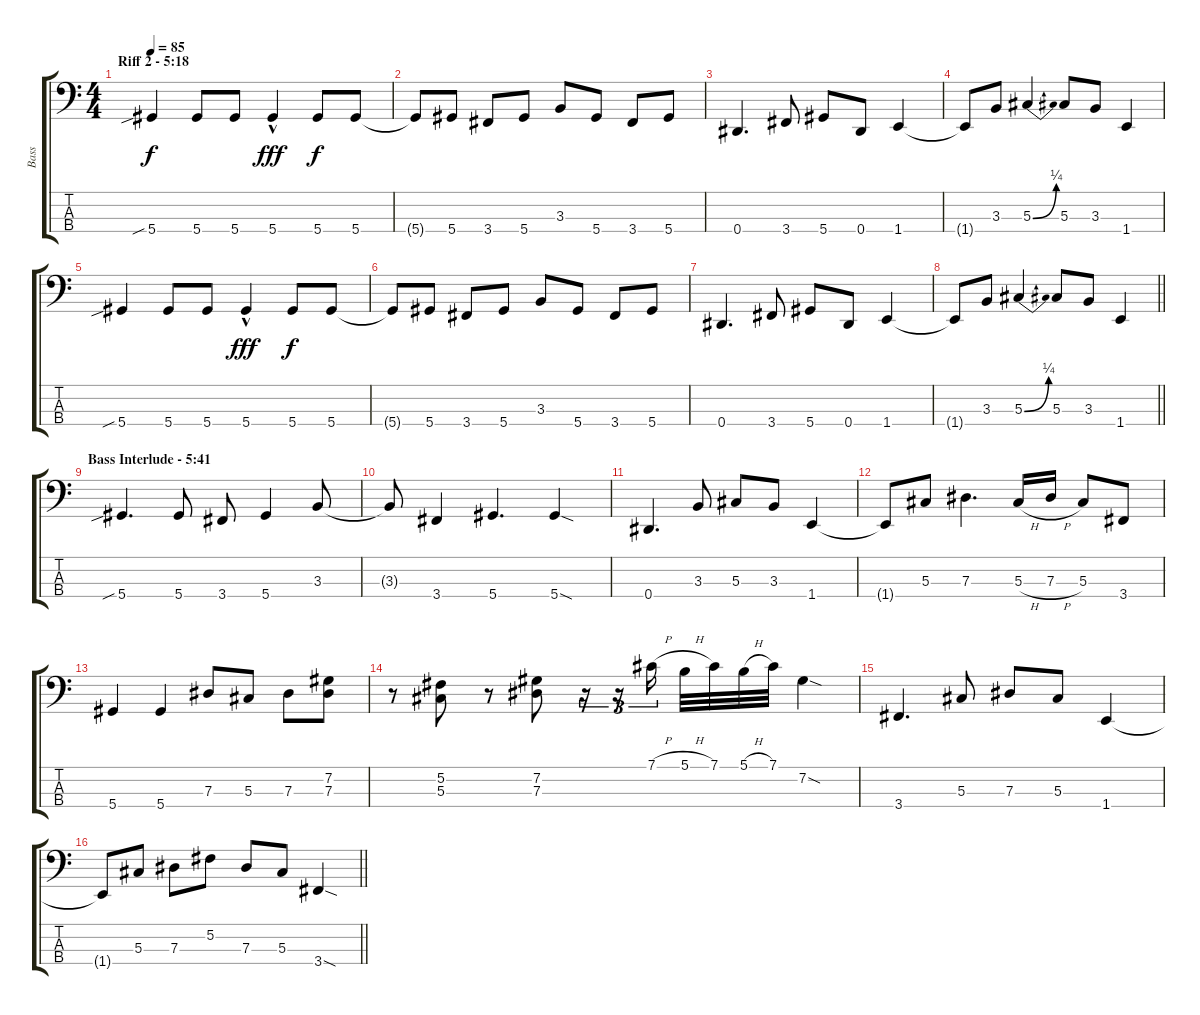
\track ("Bass" "Bass") {instrument electricbassfinger bank 255}
\staff {score tabs}
\tuning (Gb2 Db2 Ab1 Eb1) {hide}
\ts (4 4)
\section ("" "Riff 2 - 5:18")
\tempo 85
\clef f4
\ks c
5.4{sib}.4{dy f} 5.4.8 5.4.8 5.4{hac}.4{dy fff} 5.4.8{dy f} 5.4.8 |
5.4{t}.8 5.4.8 3.4.8 5.4.8 3.3.8 5.4.8 3.4.8 5.4.8 |
0.4.4{d} 3.4.8 5.4.8 0.4.8 1.4.4 |
1.4{t}.8 3.3.8 5.3{be (bend 0 0 60 1)}.4 5.3.8 3.3.8 1.4.4 |
5.4{sib}.4 5.4.8 5.4.8 5.4{hac}.4{dy fff} 5.4.8{dy f} 5.4.8 |
5.4{t}.8 5.4.8 3.4.8 5.4.8 3.3.8 5.4.8 3.4.8 5.4.8 |
0.4.4{d} 3.4.8 5.4.8 0.4.8 1.4.4 |
\barLineRight lightlight
1.4{t}.8 3.3.8 5.3{be (bend 0 0 60 1)}.4 5.3.8 3.3.8 1.4.4 |
\section ("" "Bass Interlude - 5:41")
5.4{sib}.4{d} 5.4.8 3.4.8 5.4.4 3.3.8 |
3.3{t}.8 3.4.4 5.4.4{d} 5.4{sod}.4 |
0.4.4{d} 3.3.8 5.3.8 3.3.8 1.4.4 |
1.4{t}.8 5.3.8 7.3.4{d} 5.3{h}.16 7.3{h}.16 5.3.8 3.4.8 |
5.4.4 5.4.4 7.3.8 5.3.8 7.3.8 (7.2 7.3).8 |
r.8 (5.2 5.3).8 r.8 (7.2 7.3).8 r.16{tu (3 2)} r.16{tu (3 2)} 7.1{h}.16{tu (3 2) beam splitsecondary} 5.1{h}.32 7.1.32 5.1{h}.32 7.1.32 7.2{sod}.4 |
3.4.4{d} 5.3.8 7.3.8 5.3.8 1.4.4 |
\barLineRight lightlight
1.4{t}.8 5.3.8 7.3.8 5.2.8 7.3.8 5.3.8 3.4{sod}.4
